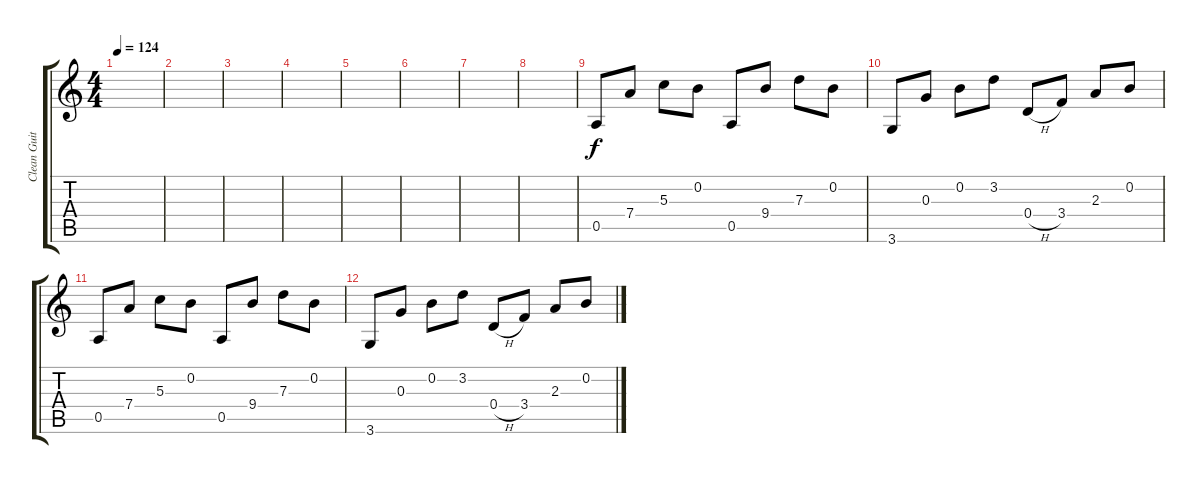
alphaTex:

\track ("Clean Guitar" "Clean Guit") {instrument acousticguitarsteel}
\staff {score tabs}
\tuning (E4 B3 G3 D3 A2 E2) {hide}
\ts (4 4)
\tempo 124
\clef g2
\ks c
|
|
|
|
|
|
|
|
0.5.8 7.4.8 5.3.8 0.2.8 0.5.8 9.4.8 7.3.8 0.2.8 |
3.6.8 0.3.8 0.2.8 3.2.8 0.4{h}.8 3.4.8 2.3.8 0.2.8 |
0.5.8 7.4.8 5.3.8 0.2.8 0.5.8 9.4.8 7.3.8 0.2.8 |
3.6.8 0.3.8 0.2.8 3.2.8 0.4{h}.8 3.4.8 2.3.8 0.2.8
